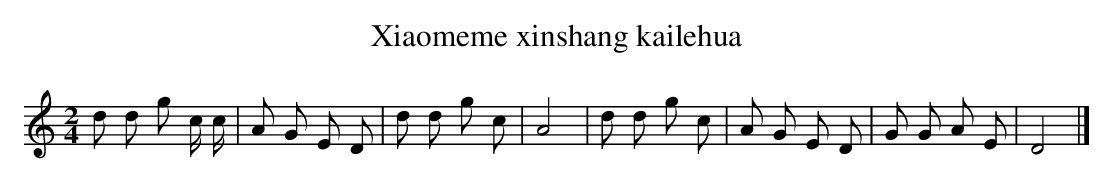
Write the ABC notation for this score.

X:1
T: Xiaomeme xinshang kailehua
L: 1/8
M: 2/4
K: C
d d g c/ c/ [I:setbarnb 1]|
A G E D |
d d g c |
A4 |
d d g c |
A G E D |
G G A E |
D4 |]
